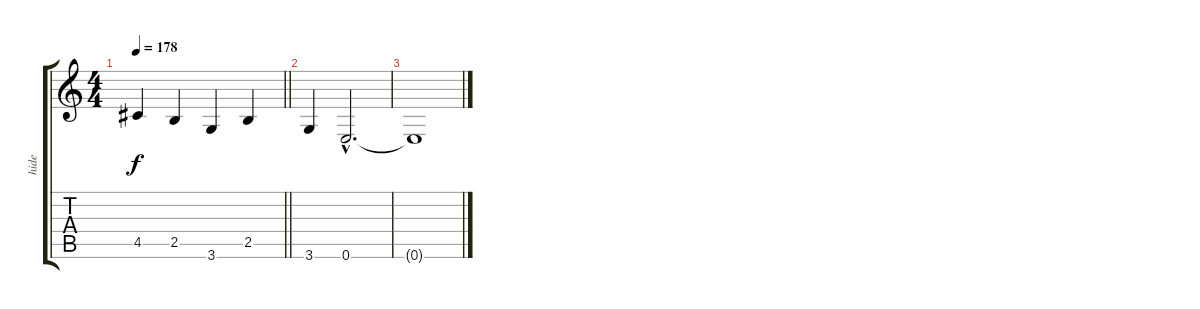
\track ("hide" "hide") {instrument distortionguitar}
\staff {score tabs}
\tuning (E4 B3 G3 D3 A2 E2) {hide}
\ts (4 4)
\tempo 178
\clef g2
\barLineRight lightlight
\ks c
4.5.4{dy f} 2.5.4 3.6.4 2.5.4 |
3.6.4 0.6{hac}.2{d} |
0.6{t}.1
